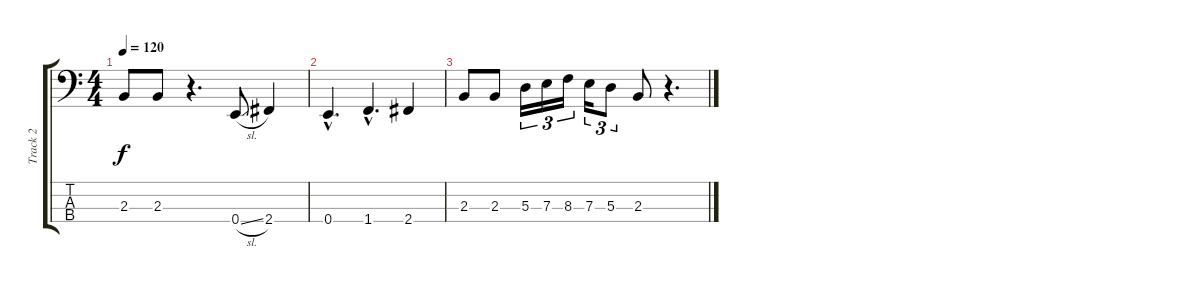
\track ("Track 2" "Track 2") {instrument electricbasspick}
\staff {score tabs}
\tuning (G2 D2 A1 E1) {hide}
\ts (4 4)
\tempo 120
\clef f4
\ks c
2.3.8{dy f} 2.3.8 r.4{d} 0.4{sl}.8 2.4.4 |
0.4{hac}.4{d} 1.4{hac}.4{d} 2.4.4 |
2.3.8 2.3.8 5.3.16{tu (3 2)} 7.3.16{tu (3 2)} 8.3.16{tu (3 2)} 7.3.16{tu (3 2)} 5.3.8{tu (3 2)} 2.3.8 r.4{d}
